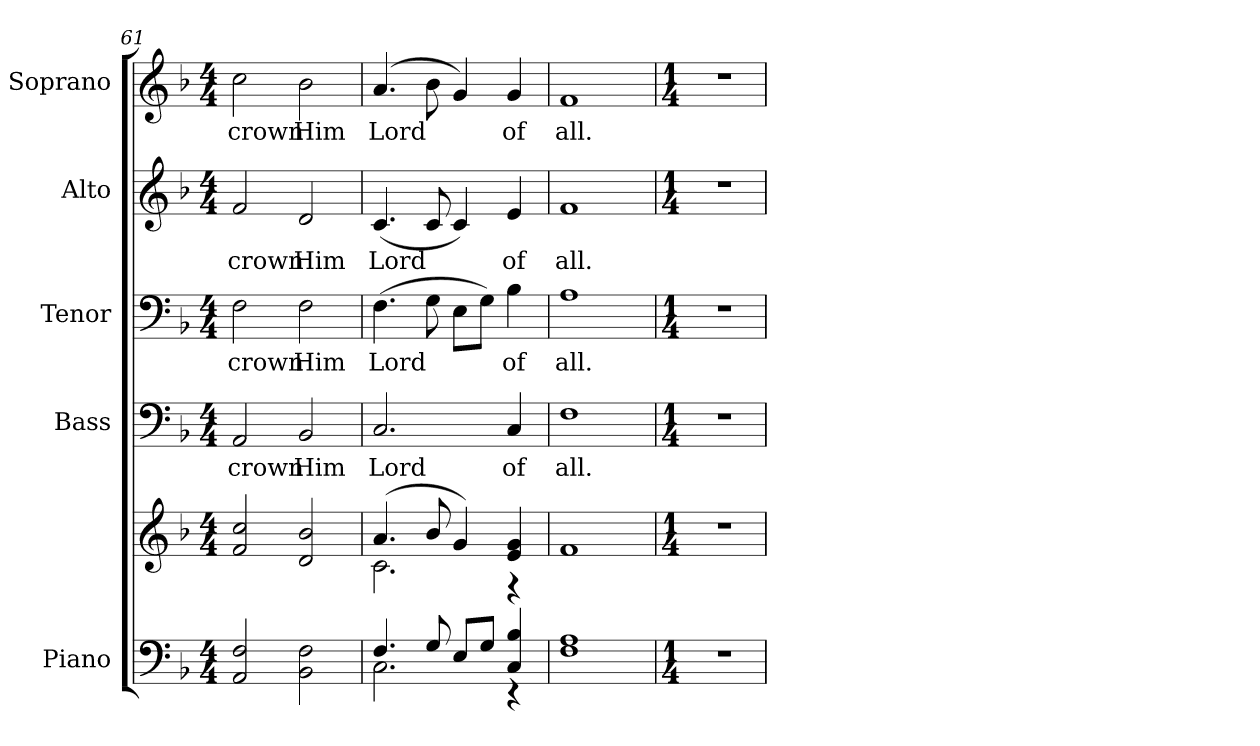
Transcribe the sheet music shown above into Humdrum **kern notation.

**kern	**kern	**kern	**text	**kern	**text	**kern	**text	**kern	**text
*part5	*part5	*part4	*part4	*part3	*part3	*part2	*part2	*part1	*part1
*staff6	*staff5	*staff4	*staff4	*staff3	*staff3	*staff2	*staff2	*staff1	*staff1
*I"Piano	*	*I"Bass	*	*I"Tenor	*	*I"Alto	*	*I"Soprano	*
*I'Pno.	*	*I'B.	*	*I'T.	*	*I'A.	*	*I'S.	*
*clefF4	*clefG2	*clefF4	*	*clefF4	*	*clefG2	*	*clefG2	*
*k[b-]	*k[b-]	*k[b-]	*	*k[b-]	*	*k[b-]	*	*k[b-]	*
*F:	*F:	*F:	*	*F:	*	*F:	*	*F:	*
*M4/4	*M4/4	*M4/4	*	*M4/4	*	*M4/4	*	*M4/4	*
=61	=61	=61	=61	=61	=61	=61	=61	=61	=61
!	!	!	!LO:LY:b:color=#000000	!	!	!	!	!	!
!	!	!	!	!	!LO:LY:b:color=#000000	!	!	!	!
!	!	!	!	!	!	!	!LO:LY:b:color=#000000	!	!
!	!	!	!	!	!	!	!	!	!LO:LY:b:color=#000000
2AAi/ 2Fi	2fi/ 2cci	2AAi/	crown	2Fi\	crown	2fi/	crown	2cci\	crown
!	!	!	!LO:LY:b:color=#000000	!	!	!	!	!	!
!	!	!	!	!	!LO:LY:b:color=#000000	!	!	!	!
!	!	!	!	!	!	!	!LO:LY:b:color=#000000	!	!
!	!	!	!	!	!	!	!	!	!LO:LY:b:color=#000000
2BB-i\ 2Fi	2di/ 2b-i	2BB-i/	Him	2Fi\	Him	2di/	Him	2b-i\	Him
!!LO:PB:g=z
=62	=62	=62	=62	=62	=62	=62	=62	=62	=62
*^	*^	*	*	*	*	*	*	*	*
!	!	!	!	!	!LO:LY:b:color=#000000	!	!	!	!	!	!
!	!	!	!	!	!	!	!LO:LY:b:color=#000000	!	!	!	!
!	!	!	!	!	!	!	!	!	!LO:LY:b:color=#000000	!	!
!	!	!	!	!	!	!	!	!	!	!	!LO:LY:b:color=#000000
4.Fi/	2.Ci\	(4.ai/	2.ci\	2.Ci/	Lord	(4.Fi\	Lord	(4.ci/	Lord	(4.ai/	Lord
8Gi/	.	8b-i/	.	.	.	8Gi\	.	8ci/	.	8b-i\	.
8Ei/L	.	4gi/)	.	.	.	8Ei\L	.	4ci/)	.	4gi/)	.
8Gi/J	.	.	.	.	.	8Gi\J)	.	.	.	.	.
!	!	!	!	!	!LO:LY:b:color=#000000	!	!	!	!	!	!
!	!	!	!	!	!	!	!LO:LY:b:color=#000000	!	!	!	!
!	!	!	!	!	!	!	!	!	!LO:LY:b:color=#000000	!	!
!	!	!	!	!	!	!	!	!	!	!	!LO:LY:b:color=#000000
4Ci/ 4B-i	4r	4ei/ 4gi	4r	4Ci/	of	4B-i\	of	4ei/	of	4gi/	of
*v	*v	*	*	*	*	*	*	*	*	*	*
*	*v	*v	*	*	*	*	*	*	*	*
=63	=63	=63	=63	=63	=63	=63	=63	=63	=63
*^	*^	*	*	*	*	*	*	*	*
!	!	!	!	!	!LO:LY:b:color=#000000	!	!	!	!	!	!
*v	*v	*	*	*	*	*	*	*	*	*	*
*	*v	*v	*	*	*	*	*	*	*	*
*^	*^	*	*	*	*	*	*	*	*
!	!	!	!	!	!	!	!LO:LY:b:color=#000000	!	!	!	!
*v	*v	*	*	*	*	*	*	*	*	*	*
*	*v	*v	*	*	*	*	*	*	*	*
*^	*^	*	*	*	*	*	*	*	*
!	!	!	!	!	!	!	!	!	!LO:LY:b:color=#000000	!	!
*v	*v	*	*	*	*	*	*	*	*	*	*
*	*v	*v	*	*	*	*	*	*	*	*
*^	*^	*	*	*	*	*	*	*	*
!	!	!	!	!	!	!	!	!	!	!	!LO:LY:b:color=#000000
*v	*v	*	*	*	*	*	*	*	*	*	*
*	*v	*v	*	*	*	*	*	*	*	*
1Fi 1Ai	1fi	1Fi	all.	1Ai	all.	1fi	all.	1fi	all.
!!LO:PB:g=z
=64	=64	=64	=64	=64	=64	=64	=64	=64	=64
*M1/4	*M1/4	*M1/4	*	*M1/4	*	*M1/4	*	*M1/4	*
!LO:N:vis=1	!LO:N:vis=1	!LO:N:vis=1	!	!LO:N:vis=1	!	!LO:N:vis=1	!	!LO:N:vis=1	!
4r	4r	4r	.	4r	.	4r	.	4r	.
=	=	=	=	=	=	=	=	=	=
*-	*-	*-	*-	*-	*-	*-	*-	*-	*-
